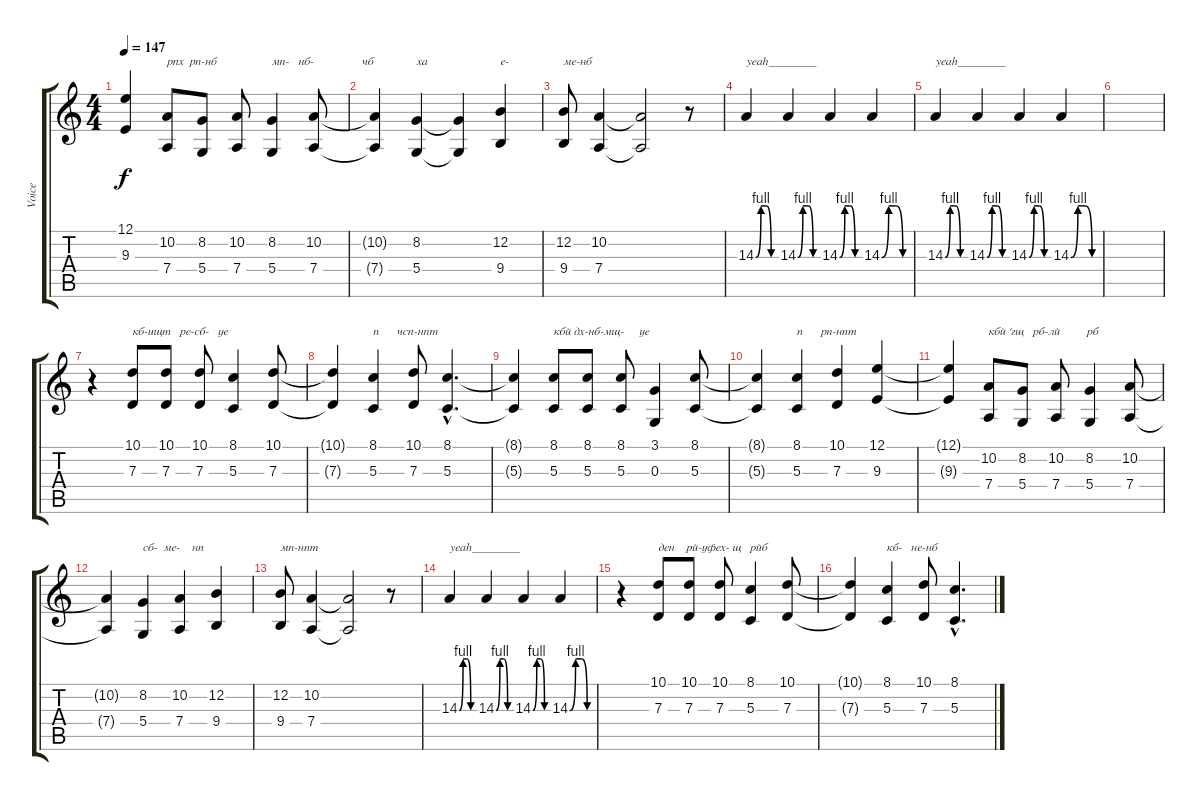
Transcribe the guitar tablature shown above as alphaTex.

\track ("Voice" "Voice") {instrument tuba}
\staff {score tabs}
\tuning (E4 B3 G3 D3 A2 E2) {hide}
\ts (4 4)
\tempo 147
\clef g2
\ks c
(12.1{t} 9.3{t}).4{dy f} (10.2 7.4).8{txt "рпх  рп-нб"} (8.2 5.4).8 (10.2 7.4).8 (8.2 5.4).4{txt "мп-   нб-                чб"} (10.2 7.4).8 |
(10.2{t} 7.4{t}).4 (8.2 5.4).4{txt "xa"} (8.2{t} 5.4{t}).4 (12.2 9.4).4{txt "е-"} |
(12.2 9.4).8{txt "ме-нб"} (10.2 7.4).4 (10.2{t} 7.4{t}).2 r.8 |
14.3{be (custom 0 0 15 4 30 4 45 0 60 0)}.4{txt "yeah________"} 14.3{be (custom 0 0 15 4 30 4 45 0 60 0)}.4 14.3{be (custom 0 0 15 4 30 4 45 0 60 0)}.4 14.3{be (custom 0 0 15 4 30 4 45 0 60 0)}.4 |
14.3{be (custom 0 0 15 4 30 4 45 0 60 0)}.4{txt "yeah________"} 14.3{be (custom 0 0 15 4 30 4 45 0 60 0)}.4 14.3{be (custom 0 0 15 4 30 4 45 0 60 0)}.4 14.3{be (custom 0 0 15 4 30 4 45 0 60 0)}.4 |
|
r.4 (10.1 7.3).8{txt "кб-ищт   ре-сб-   уе"} (10.1 7.3).8 (10.1 7.3).8 (8.1 5.3).4 (10.1 7.3).8 |
(10.1{t} 7.3{t}).4 (8.1 5.3).4{txt "п      чсп-нпт"} (10.1 7.3).8 (8.1{hac} 5.3{hac}).4{d} |
(8.1{t} 5.3{t}).4 (8.1 5.3).8{txt "кбй дх-нб-мщ-     уе"} (8.1 5.3).8 (8.1 5.3).8 (3.1 0.3).4 (8.1 5.3).8 |
(8.1{t} 5.3{t}).4 (8.1 5.3).4{txt "п      рп-нпт"} (10.1 7.3).4 (12.1 9.3).4 |
(12.1{t} 9.3{t}).4 (10.2 7.4).8{txt "кбй 'гщ   рб-лй         рб"} (8.2 5.4).8 (10.2 7.4).8 (8.2 5.4).4 (10.2 7.4).8 |
(10.2{t} 7.4{t}).4 (8.2 5.4).4{txt "сб-  ме-    нп"} (10.2 7.4).4 (12.2 9.4).4 |
(12.2 9.4).8{txt "мп-нпт"} (10.2 7.4).4 (10.2{t} 7.4{t}).2 r.8 |
14.3{be (custom 0 0 15 4 30 4 45 0 60 0)}.4{txt "yeah________"} 14.3{be (custom 0 0 15 4 30 4 45 0 60 0)}.4 14.3{be (custom 0 0 15 4 30 4 45 0 60 0)}.4 14.3{be (custom 0 0 15 4 30 4 45 0 60 0)}.4 |
r.4 (10.1 7.3).8{txt "ден    рй-уфех- щ   рйб   "} (10.1 7.3).8 (10.1 7.3).8 (8.1 5.3).4 (10.1 7.3).8 |
(10.1{t} 7.3{t}).4 (8.1 5.3).4{txt "кб-   не-нб"} (10.1 7.3).8 (8.1{hac} 5.3{hac}).4{d}
